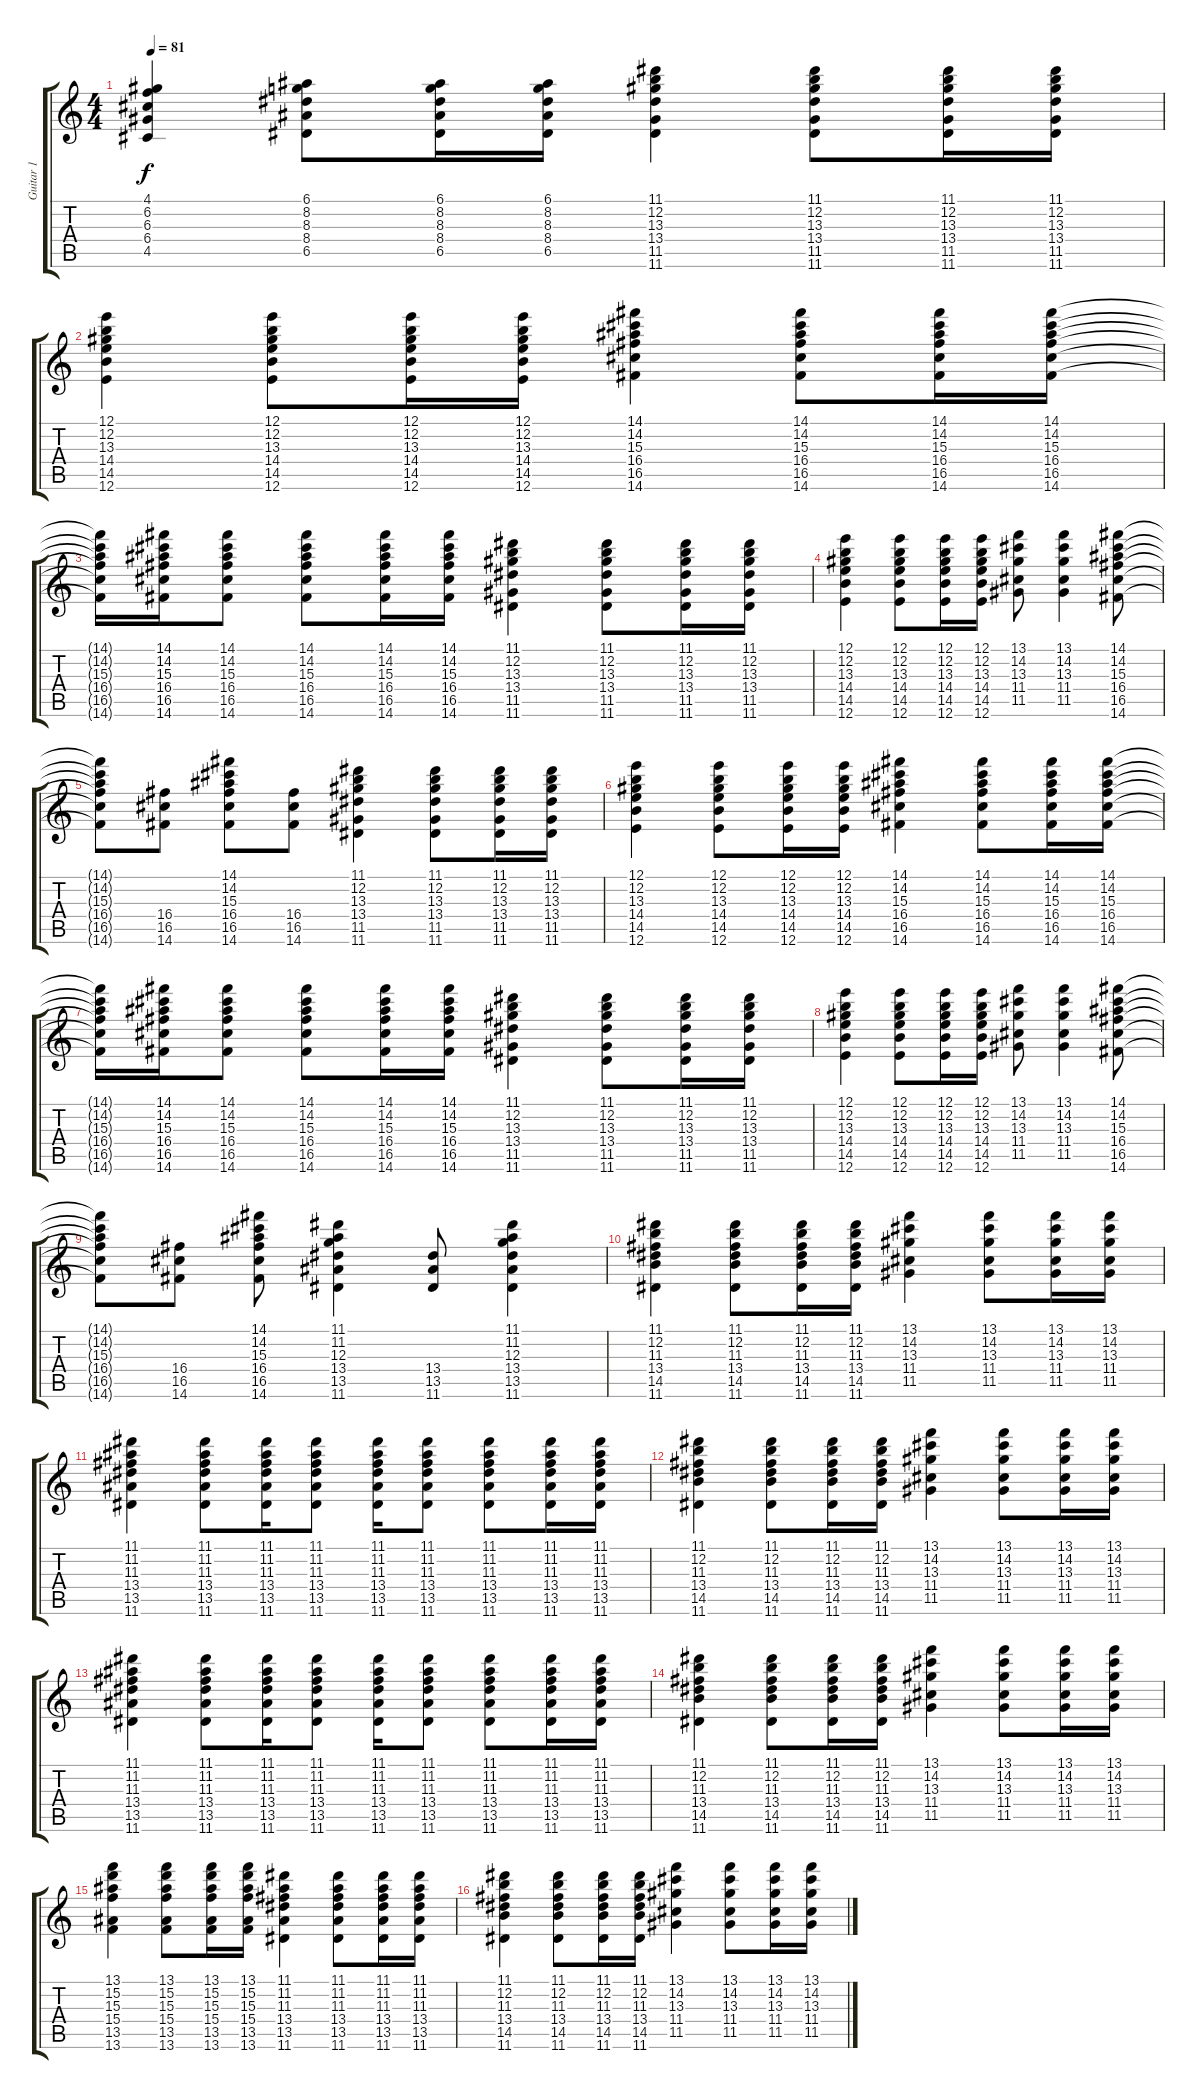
\track ("Guitar 1" "Guitar 1") {instrument acousticguitarsteel}
\staff {score tabs}
\tuning (E4 B3 G3 D3 A2 E2) {hide}
\ts (4 4)
\tempo 81
\clef g2
\ks c
(4.1 6.2 6.3 6.4 4.5).4{dy f} (6.1 8.2 8.3 8.4 6.5).8 (6.1 8.2 8.3 8.4 6.5).16 (6.1 8.2 8.3 8.4 6.5).16 (11.1 12.2 13.3 13.4 11.5 11.6).4 (11.1 12.2 13.3 13.4 11.5 11.6).8 (11.1 12.2 13.3 13.4 11.5 11.6).16 (11.1 12.2 13.3 13.4 11.5 11.6).16 |
(12.1 12.2 13.3 14.4 14.5 12.6).4 (12.1 12.2 13.3 14.4 14.5 12.6).8 (12.1 12.2 13.3 14.4 14.5 12.6).16 (12.1 12.2 13.3 14.4 14.5 12.6).16 (14.1 14.2 15.3 16.4 16.5 14.6).4 (14.1 14.2 15.3 16.4 16.5 14.6).8 (14.1 14.2 15.3 16.4 16.5 14.6).16 (14.1 14.2 15.3 16.4 16.5 14.6).16 |
(14.1{t} 14.2{t} 15.3{t} 16.4{t} 16.5{t} 14.6{t}).16 (14.1 14.2 15.3 16.4 16.5 14.6).16 (14.1 14.2 15.3 16.4 16.5 14.6).8 (14.1 14.2 15.3 16.4 16.5 14.6).8 (14.1 14.2 15.3 16.4 16.5 14.6).16 (14.1 14.2 15.3 16.4 16.5 14.6).16 (11.1 12.2 13.3 13.4 11.5 11.6).4 (11.1 12.2 13.3 13.4 11.5 11.6).8 (11.1 12.2 13.3 13.4 11.5 11.6).16 (11.1 12.2 13.3 13.4 11.5 11.6).16 |
(12.1 12.2 13.3 14.4 14.5 12.6).4 (12.1 12.2 13.3 14.4 14.5 12.6).8 (12.1 12.2 13.3 14.4 14.5 12.6).16 (12.1 12.2 13.3 14.4 14.5 12.6).16 (13.1 14.2 13.3 11.4 11.5).8 (13.1 14.2 13.3 11.4 11.5).4 (14.1 14.2 15.3 16.4 16.5 14.6).8 |
(14.1{t} 14.2{t} 15.3{t} 16.4{t} 16.5{t} 14.6{t}).8 (16.4 16.5 14.6).8 (14.1 14.2 15.3 16.4 16.5 14.6).8 (16.4 16.5 14.6).8 (11.1 12.2 13.3 13.4 11.5 11.6).4 (11.1 12.2 13.3 13.4 11.5 11.6).8 (11.1 12.2 13.3 13.4 11.5 11.6).16 (11.1 12.2 13.3 13.4 11.5 11.6).16 |
(12.1 12.2 13.3 14.4 14.5 12.6).4 (12.1 12.2 13.3 14.4 14.5 12.6).8 (12.1 12.2 13.3 14.4 14.5 12.6).16 (12.1 12.2 13.3 14.4 14.5 12.6).16 (14.1 14.2 15.3 16.4 16.5 14.6).4 (14.1 14.2 15.3 16.4 16.5 14.6).8 (14.1 14.2 15.3 16.4 16.5 14.6).16 (14.1 14.2 15.3 16.4 16.5 14.6).16 |
(14.1{t} 14.2{t} 15.3{t} 16.4{t} 16.5{t} 14.6{t}).16 (14.1 14.2 15.3 16.4 16.5 14.6).16 (14.1 14.2 15.3 16.4 16.5 14.6).8 (14.1 14.2 15.3 16.4 16.5 14.6).8 (14.1 14.2 15.3 16.4 16.5 14.6).16 (14.1 14.2 15.3 16.4 16.5 14.6).16 (11.1 12.2 13.3 13.4 11.5 11.6).4 (11.1 12.2 13.3 13.4 11.5 11.6).8 (11.1 12.2 13.3 13.4 11.5 11.6).16 (11.1 12.2 13.3 13.4 11.5 11.6).16 |
(12.1 12.2 13.3 14.4 14.5 12.6).4 (12.1 12.2 13.3 14.4 14.5 12.6).8 (12.1 12.2 13.3 14.4 14.5 12.6).16 (12.1 12.2 13.3 14.4 14.5 12.6).16 (13.1 14.2 13.3 11.4 11.5).8 (13.1 14.2 13.3 11.4 11.5).4 (14.1 14.2 15.3 16.4 16.5 14.6).8 |
(14.1{t} 14.2{t} 15.3{t} 16.4{t} 16.5{t} 14.6{t}).8 (16.4 16.5 14.6).8 (14.1 14.2 15.3 16.4 16.5 14.6).8 (11.1 11.2 12.3 13.4 13.5 11.6).4 (13.4 13.5 11.6).8 (11.1 11.2 12.3 13.4 13.5 11.6).4 |
(11.1 12.2 11.3 13.4 14.5 11.6).4 (11.1 12.2 11.3 13.4 14.5 11.6).8 (11.1 12.2 11.3 13.4 14.5 11.6).16 (11.1 12.2 11.3 13.4 14.5 11.6).16 (13.1 14.2 13.3 11.4 11.5).4 (13.1 14.2 13.3 11.4 11.5).8 (13.1 14.2 13.3 11.4 11.5).16 (13.1 14.2 13.3 11.4 11.5).16 |
(11.1 11.2 11.3 13.4 13.5 11.6).4 (11.1 11.2 11.3 13.4 13.5 11.6).8 (11.1 11.2 11.3 13.4 13.5 11.6).16 (11.1 11.2 11.3 13.4 13.5 11.6).8 (11.1 11.2 11.3 13.4 13.5 11.6).16 (11.1 11.2 11.3 13.4 13.5 11.6).8 (11.1 11.2 11.3 13.4 13.5 11.6).8 (11.1 11.2 11.3 13.4 13.5 11.6).16 (11.1 11.2 11.3 13.4 13.5 11.6).16 |
(11.1 12.2 11.3 13.4 14.5 11.6).4 (11.1 12.2 11.3 13.4 14.5 11.6).8 (11.1 12.2 11.3 13.4 14.5 11.6).16 (11.1 12.2 11.3 13.4 14.5 11.6).16 (13.1 14.2 13.3 11.4 11.5).4 (13.1 14.2 13.3 11.4 11.5).8 (13.1 14.2 13.3 11.4 11.5).16 (13.1 14.2 13.3 11.4 11.5).16 |
(11.1 11.2 11.3 13.4 13.5 11.6).4 (11.1 11.2 11.3 13.4 13.5 11.6).8 (11.1 11.2 11.3 13.4 13.5 11.6).16 (11.1 11.2 11.3 13.4 13.5 11.6).8 (11.1 11.2 11.3 13.4 13.5 11.6).16 (11.1 11.2 11.3 13.4 13.5 11.6).8 (11.1 11.2 11.3 13.4 13.5 11.6).8 (11.1 11.2 11.3 13.4 13.5 11.6).16 (11.1 11.2 11.3 13.4 13.5 11.6).16 |
(11.1 12.2 11.3 13.4 14.5 11.6).4 (11.1 12.2 11.3 13.4 14.5 11.6).8 (11.1 12.2 11.3 13.4 14.5 11.6).16 (11.1 12.2 11.3 13.4 14.5 11.6).16 (13.1 14.2 13.3 11.4 11.5).4 (13.1 14.2 13.3 11.4 11.5).8 (13.1 14.2 13.3 11.4 11.5).16 (13.1 14.2 13.3 11.4 11.5).16 |
(13.1 15.2 15.3 15.4 13.5 13.6).4 (13.1 15.2 15.3 15.4 13.5 13.6).8 (13.1 15.2 15.3 15.4 13.5 13.6).16 (13.1 15.2 15.3 15.4 13.5 13.6).16 (11.1 11.2 11.3 13.4 13.5 11.6).4 (11.1 11.2 11.3 13.4 13.5 11.6).8 (11.1 11.2 11.3 13.4 13.5 11.6).16 (11.1 11.2 11.3 13.4 13.5 11.6).16 |
(11.1 12.2 11.3 13.4 14.5 11.6).4 (11.1 12.2 11.3 13.4 14.5 11.6).8 (11.1 12.2 11.3 13.4 14.5 11.6).16 (11.1 12.2 11.3 13.4 14.5 11.6).16 (13.1 14.2 13.3 11.4 11.5).4 (13.1 14.2 13.3 11.4 11.5).8 (13.1 14.2 13.3 11.4 11.5).16 (13.1 14.2 13.3 11.4 11.5).16
